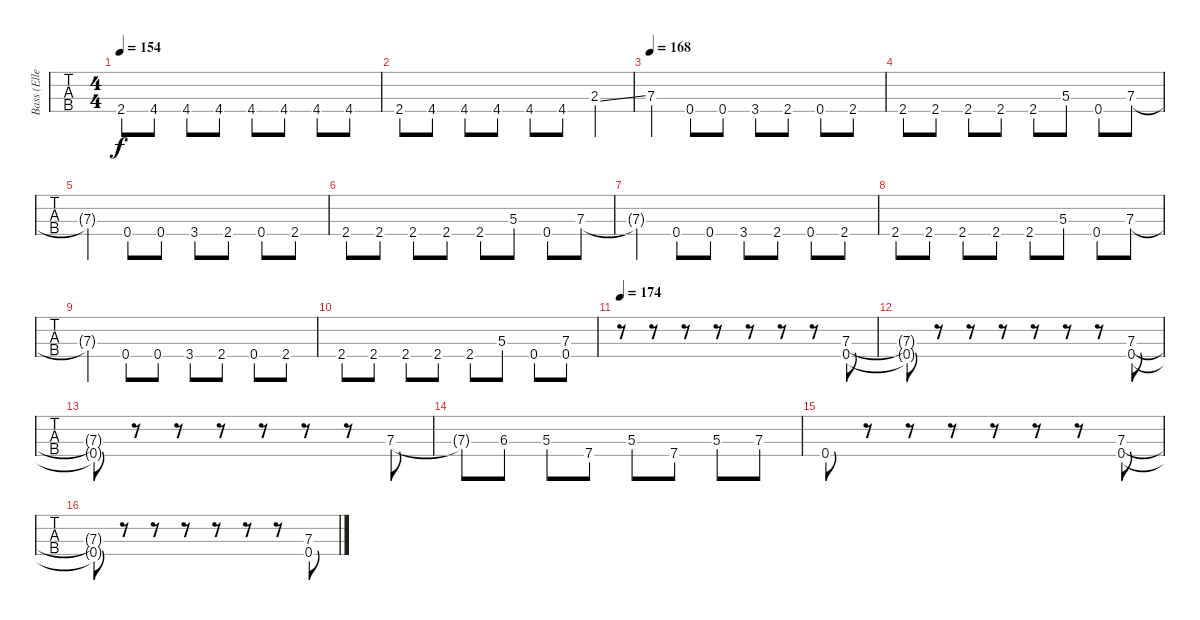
\track ("Bass (Ellefson)" "Bass (Elle") {instrument electricbasspick}
\staff {tabs}
\tuning (G2 D2 A1 E1) {hide}
\ts (4 4)
\tempo 154
\clef f4
\ks c
2.4.8{dy f} 4.4.8 4.4.8 4.4.8 4.4.8 4.4.8 4.4.8 4.4.8 |
2.4.8 4.4.8 4.4.8 4.4.8 4.4.8 4.4.8 2.3{ss}.4 |
\tempo 168
7.3.4 0.4.8 0.4.8 3.4.8 2.4.8 0.4.8 2.4.8 |
2.4.8 2.4.8 2.4.8 2.4.8 2.4.8 5.3.8 0.4.8 7.3.8 |
7.3{t}.4 0.4.8 0.4.8 3.4.8 2.4.8 0.4.8 2.4.8 |
2.4.8 2.4.8 2.4.8 2.4.8 2.4.8 5.3.8 0.4.8 7.3.8 |
7.3{t}.4 0.4.8 0.4.8 3.4.8 2.4.8 0.4.8 2.4.8 |
2.4.8 2.4.8 2.4.8 2.4.8 2.4.8 5.3.8 0.4.8 7.3.8 |
7.3{t}.4 0.4.8 0.4.8 3.4.8 2.4.8 0.4.8 2.4.8 |
2.4.8 2.4.8 2.4.8 2.4.8 2.4.8 5.3.8 0.4.8 (7.3 0.4).8 |
\tempo 174
r.8 r.8 r.8 r.8 r.8 r.8 r.8 (7.3 0.4).8 |
(7.3{t} 0.4{t}).8 r.8 r.8 r.8 r.8 r.8 r.8 (7.3 0.4).8 |
(7.3{t} 0.4{t}).8 r.8 r.8 r.8 r.8 r.8 r.8 7.3.8 |
7.3{t}.8 6.3.8 5.3.8 7.4.8 5.3.8 7.4.8 5.3.8 7.3.8 |
0.4.8 r.8 r.8 r.8 r.8 r.8 r.8 (7.3 0.4).8 |
(7.3{t} 0.4{t}).8 r.8 r.8 r.8 r.8 r.8 r.8 (7.3 0.4).8
